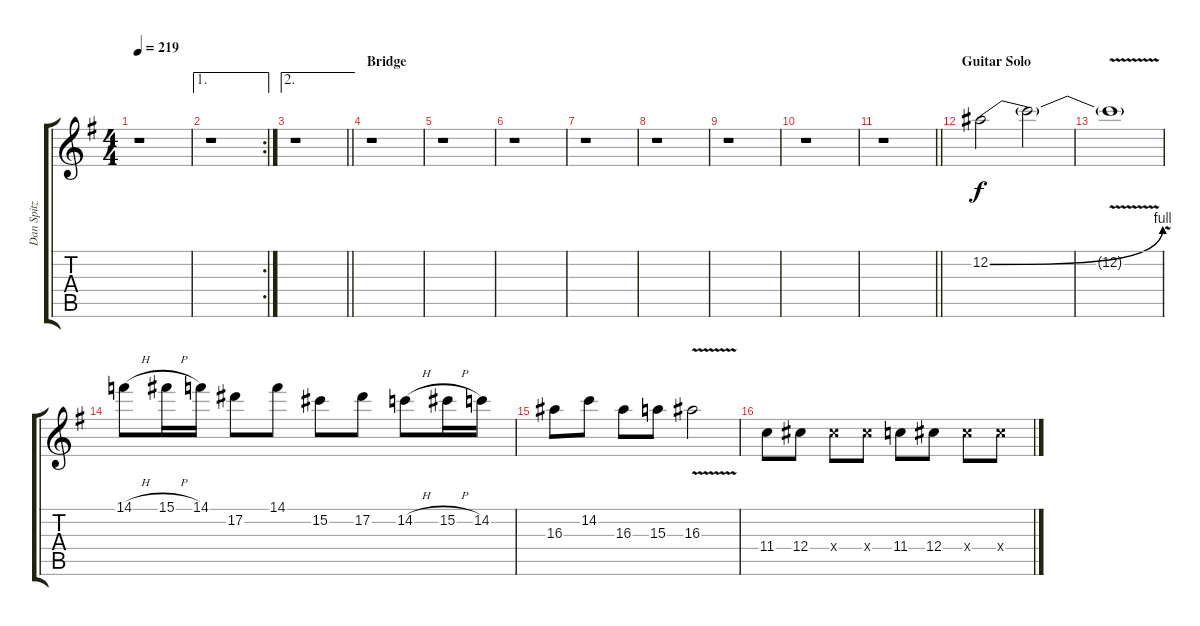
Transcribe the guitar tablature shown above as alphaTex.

\track ("Dan Spitz Lead 2" "Dan Spitz ") {instrument overdrivenguitar}
\staff {score tabs}
\tuning (Eb4 Bb3 Gb3 Db3 Ab2 Eb2) {hide}
\ts (4 4)
\tempo 219
\clef g2
\ks g
r.1{dy f} |
\ae 1
\rc 2
r.1 |
\ae 2
\barLineRight lightlight
r.1 |
\section ("" "Bridge")
r.1 |
r.1 |
r.1 |
r.1 |
r.1 |
r.1 |
r.1 |
\barLineRight lightlight
r.1 |
\section ("" "Guitar Solo")
12.2{be (bend 0 0 60 4)}.2 12.2{t}.2 |
12.2{v t}.1 |
14.1{h}.8 15.1{h}.16 14.1.16 17.2.8 14.1.8 15.2.8 17.2.8 14.2{h}.8 15.2{h}.16 14.2.16 |
16.3.8 14.2.8 16.3.8 15.3.8 16.3{v}.2 |
11.4.8 12.4.8 12.4{x}.8 12.4{x}.8 11.4.8 12.4.8 12.4{x}.8 12.4{x}.8
